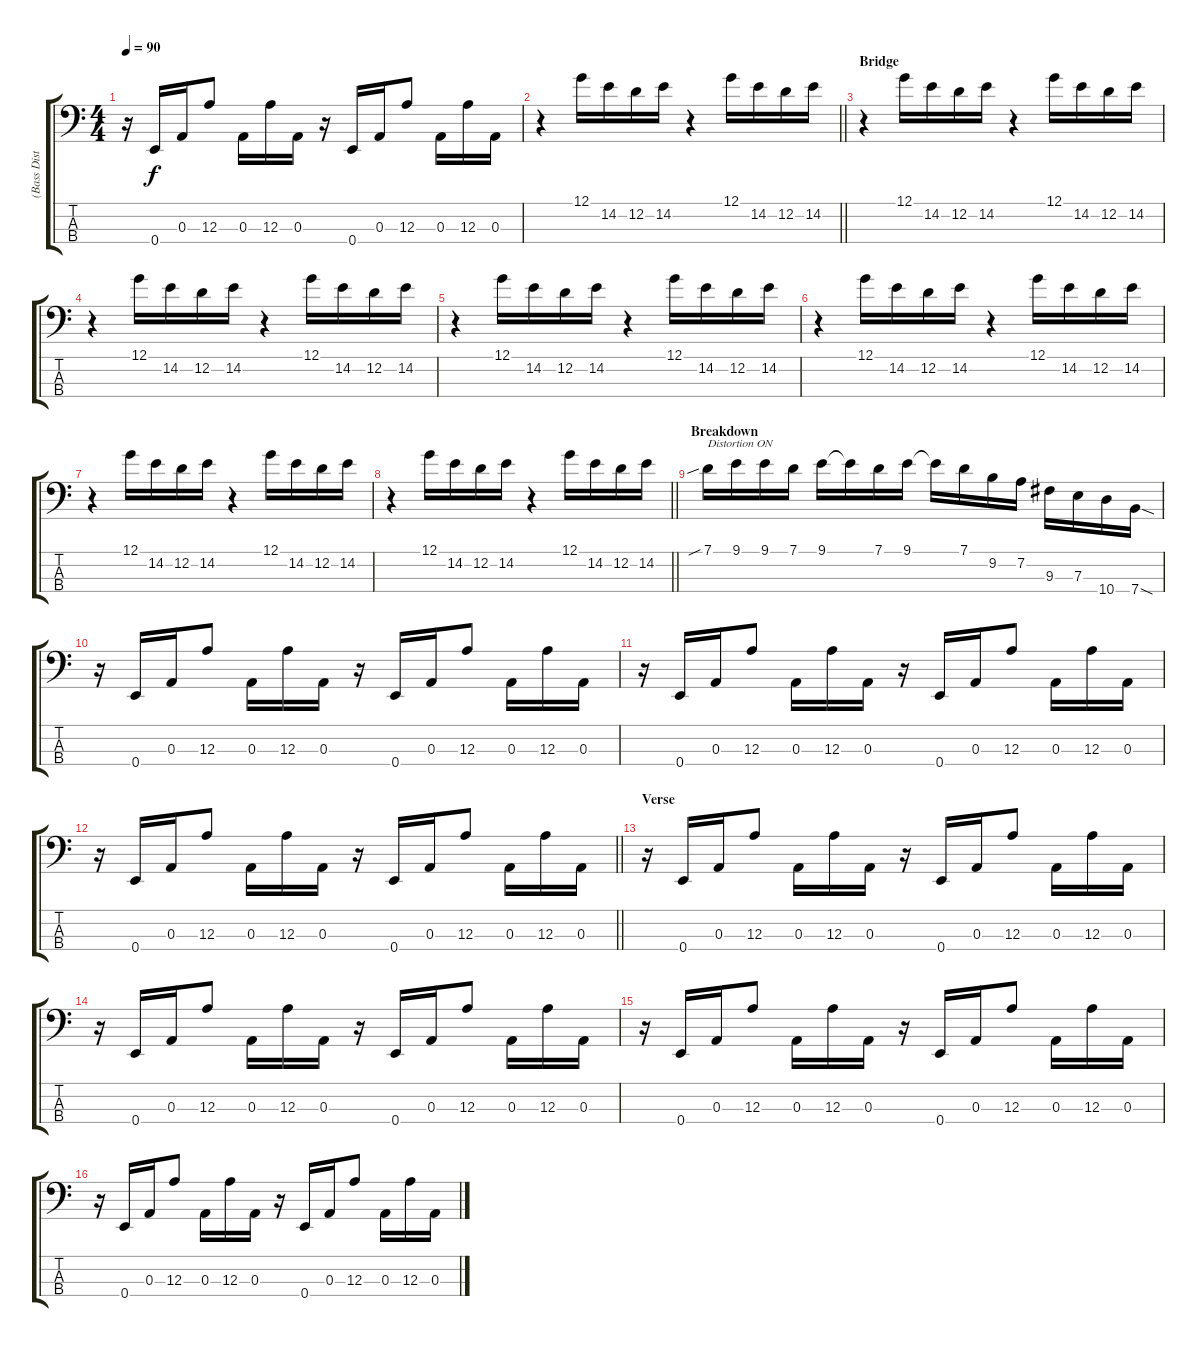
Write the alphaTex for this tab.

\track ("(Bass Distortion Effect)" "(Bass Dist") {instrument contrabass}
\staff {score tabs}
\tuning (G2 D2 A1 E1) {hide}
\ts (4 4)
\tempo 90
\clef f4
\ks c
r.16{dy f} 0.4.16 0.3.16 12.3.8 0.3.16 12.3.16 0.3.16 r.16 0.4.16 0.3.16 12.3.8 0.3.16 12.3.16 0.3.16 |
\barLineRight lightlight
r.4 12.1.16 14.2.16 12.2.16 14.2.16 r.4 12.1.16 14.2.16 12.2.16 14.2.16 |
\section ("" "Bridge")
r.4 12.1.16 14.2.16 12.2.16 14.2.16 r.4 12.1.16 14.2.16 12.2.16 14.2.16 |
r.4 12.1.16 14.2.16 12.2.16 14.2.16 r.4 12.1.16 14.2.16 12.2.16 14.2.16 |
r.4 12.1.16 14.2.16 12.2.16 14.2.16 r.4 12.1.16 14.2.16 12.2.16 14.2.16 |
r.4 12.1.16 14.2.16 12.2.16 14.2.16 r.4 12.1.16 14.2.16 12.2.16 14.2.16 |
r.4 12.1.16 14.2.16 12.2.16 14.2.16 r.4 12.1.16 14.2.16 12.2.16 14.2.16 |
\barLineRight lightlight
r.4 12.1.16 14.2.16 12.2.16 14.2.16 r.4 12.1.16 14.2.16 12.2.16 14.2.16 |
\section ("" "Breakdown")
7.1{sib}.16{txt "Distortion ON"} 9.1.16 9.1.16 7.1.16 9.1.16 9.1{t}.16 7.1.16 9.1.16 9.1{t}.16 7.1.16 9.2.16 7.2.16 9.3.16 7.3.16 10.4.16 7.4{sod}.16 |
r.16 0.4.16 0.3.16 12.3.8 0.3.16 12.3.16 0.3.16 r.16 0.4.16 0.3.16 12.3.8 0.3.16 12.3.16 0.3.16 |
r.16 0.4.16 0.3.16 12.3.8 0.3.16 12.3.16 0.3.16 r.16 0.4.16 0.3.16 12.3.8 0.3.16 12.3.16 0.3.16 |
\barLineRight lightlight
r.16 0.4.16 0.3.16 12.3.8 0.3.16 12.3.16 0.3.16 r.16 0.4.16 0.3.16 12.3.8 0.3.16 12.3.16 0.3.16 |
\section ("" "Verse")
r.16 0.4.16 0.3.16 12.3.8 0.3.16 12.3.16 0.3.16 r.16 0.4.16 0.3.16 12.3.8 0.3.16 12.3.16 0.3.16 |
r.16 0.4.16 0.3.16 12.3.8 0.3.16 12.3.16 0.3.16 r.16 0.4.16 0.3.16 12.3.8 0.3.16 12.3.16 0.3.16 |
r.16 0.4.16 0.3.16 12.3.8 0.3.16 12.3.16 0.3.16 r.16 0.4.16 0.3.16 12.3.8 0.3.16 12.3.16 0.3.16 |
r.16 0.4.16 0.3.16 12.3.8 0.3.16 12.3.16 0.3.16 r.16 0.4.16 0.3.16 12.3.8 0.3.16 12.3.16 0.3.16
